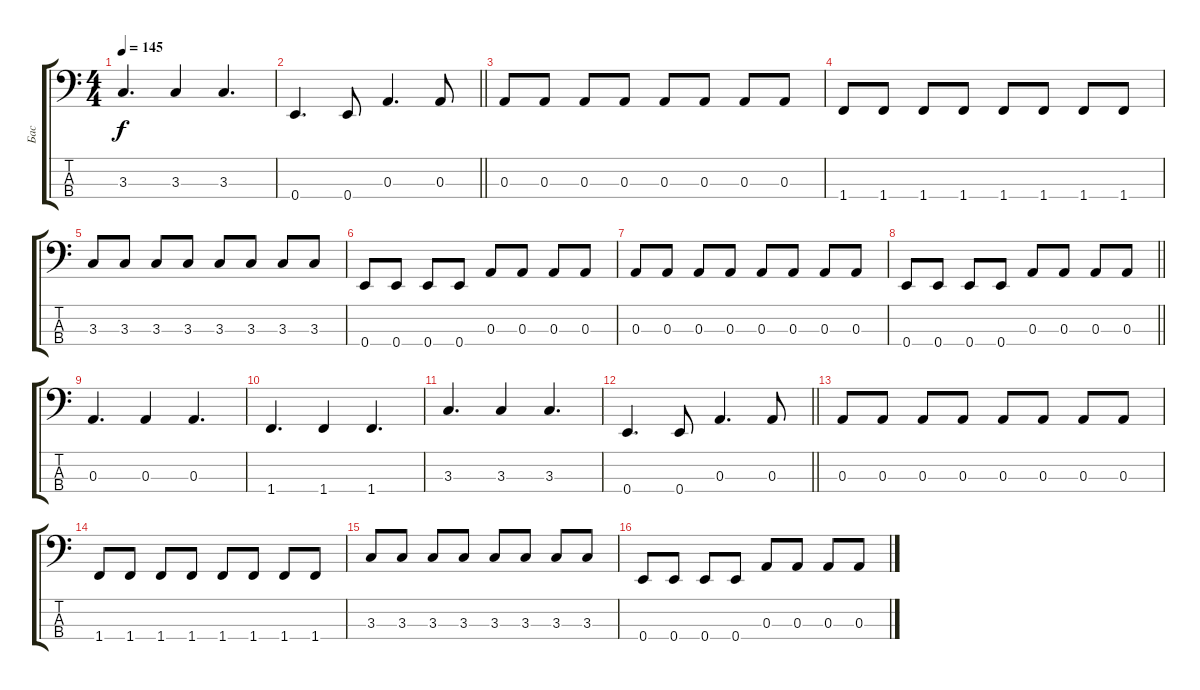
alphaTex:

\track ("Бас" "Бас") {instrument electricbassfinger}
\staff {score tabs}
\tuning (G2 D2 A1 E1) {hide}
\ts (4 4)
\tempo 145
\clef f4
\ks c
3.3.4{d dy f} 3.3.4 3.3.4{d} |
\barLineRight lightlight
0.4.4{d} 0.4.8 0.3.4{d} 0.3.8 |
0.3.8 0.3.8 0.3.8 0.3.8 0.3.8 0.3.8 0.3.8 0.3.8 |
1.4.8 1.4.8 1.4.8 1.4.8 1.4.8 1.4.8 1.4.8 1.4.8 |
3.3.8 3.3.8 3.3.8 3.3.8 3.3.8 3.3.8 3.3.8 3.3.8 |
0.4.8 0.4.8 0.4.8 0.4.8 0.3.8 0.3.8 0.3.8 0.3.8 |
0.3.8 0.3.8 0.3.8 0.3.8 0.3.8 0.3.8 0.3.8 0.3.8 |
\barLineRight lightlight
0.4.8 0.4.8 0.4.8 0.4.8 0.3.8 0.3.8 0.3.8 0.3.8 |
0.3.4{d} 0.3.4 0.3.4{d} |
1.4.4{d} 1.4.4 1.4.4{d} |
3.3.4{d} 3.3.4 3.3.4{d} |
\barLineRight lightlight
0.4.4{d} 0.4.8 0.3.4{d} 0.3.8 |
0.3.8 0.3.8 0.3.8 0.3.8 0.3.8 0.3.8 0.3.8 0.3.8 |
1.4.8 1.4.8 1.4.8 1.4.8 1.4.8 1.4.8 1.4.8 1.4.8 |
3.3.8 3.3.8 3.3.8 3.3.8 3.3.8 3.3.8 3.3.8 3.3.8 |
0.4.8 0.4.8 0.4.8 0.4.8 0.3.8 0.3.8 0.3.8 0.3.8
